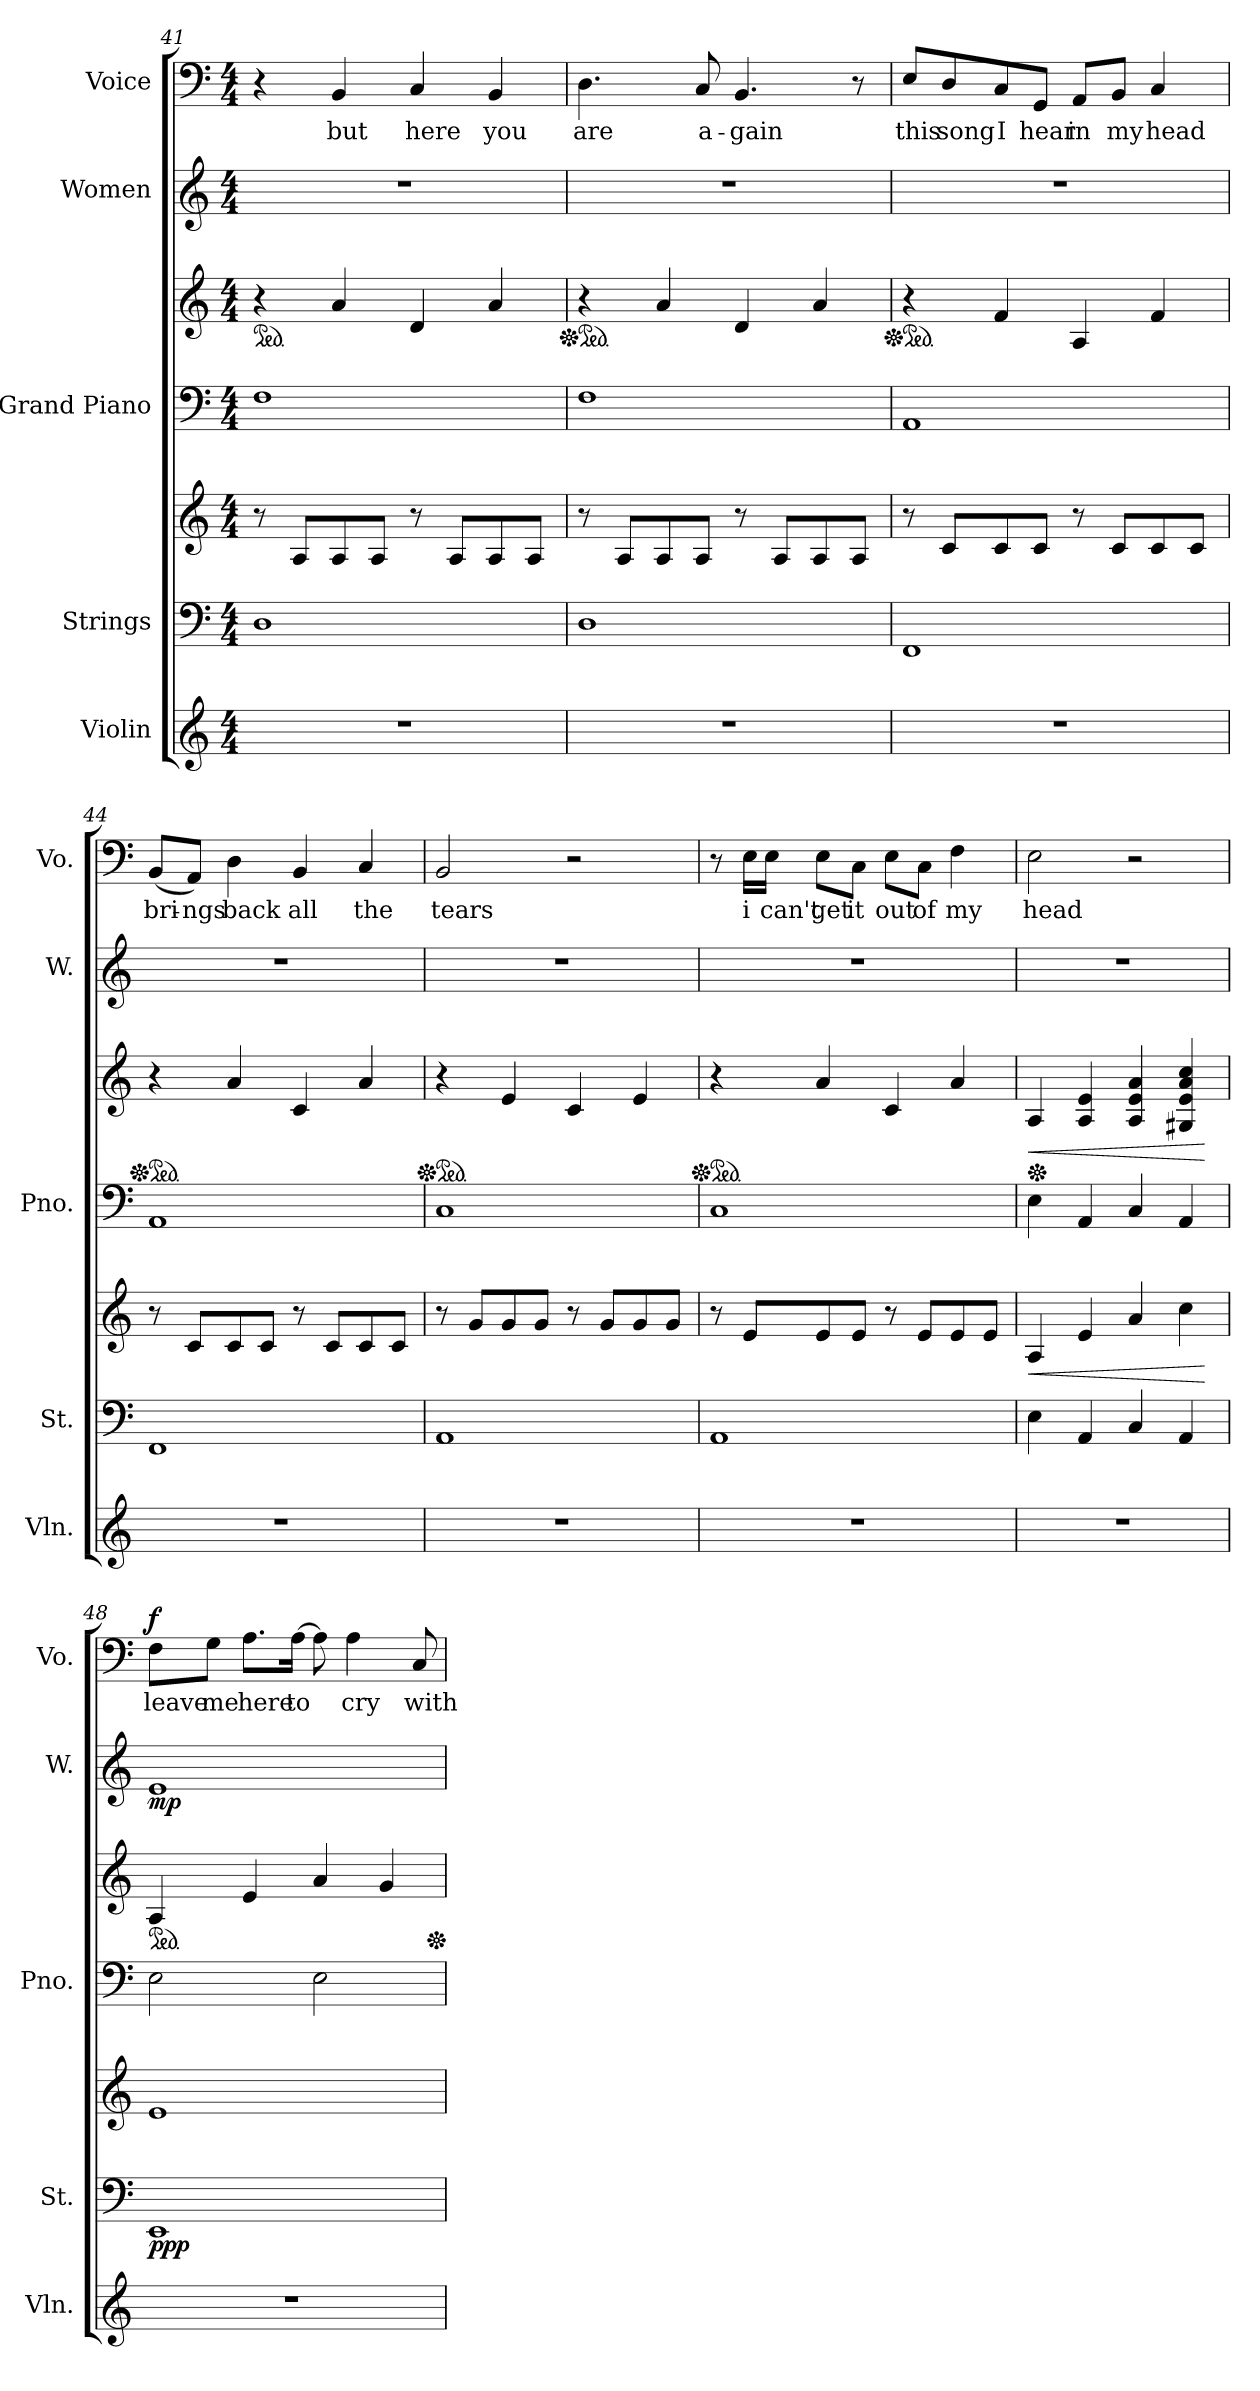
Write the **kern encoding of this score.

**kern	**kern	**kern	**dynam	**kern	**kern	**dynam	**kern	**dynam	**kern	**text	**dynam
*part5	*part4	*part4	*part4	*part3	*part3	*part3	*part2	*part2	*part1	*part1	*part1
*staff7	*staff6	*staff5	*staff5/6	*staff4	*staff3	*staff3/4	*staff2	*staff2	*staff1	*staff1	*staff1
*I"Violin	*I"Strings	*	*	*I"Grand Piano	*	*	*I"Women	*	*I"Voice	*	*
*I'Vln.	*I'St.	*	*	*I'Pno.	*	*	*I'W.	*	*I'Vo.	*	*
*clefG2	*clefF4	*clefG2	*	*clefF4	*clefG2	*	*clefG2	*	*clefF4	*	*
*k[]	*k[]	*k[]	*	*k[]	*k[]	*	*k[]	*	*k[]	*	*
*M4/4	*M4/4	*M4/4	*	*M4/4	*M4/4	*	*M4/4	*	*M4/4	*	*
*	*	*	*	*	*ped	*	*	*	*	*	*
=41	=41	=41	=41	=41	=41	=41	=41	=41	=41	=41	=41
1r	1D	8r	.	1F	4r	.	1r	.	4r	.	.
.	.	8A/L	.	.	.	.	.	.	.	.	.
!	!	!	!	!	!	!	!	!	!	!LO:LY:b	!
.	.	8A/	.	.	4a/	.	.	.	4BB/	but	.
.	.	8A/J	.	.	.	.	.	.	.	.	.
!	!	!	!	!	!	!	!	!	!	!LO:LY:b	!
.	.	8r	.	.	4d/	.	.	.	4C/	here	.
.	.	8A/L	.	.	.	.	.	.	.	.	.
!	!	!	!	!	!	!	!	!	!	!LO:LY:b	!
.	.	8A/	.	.	4a/	.	.	.	4BB/	you	.
.	.	8A/J	.	.	.	.	.	.	.	.	.
=42	=42	=42	=42	=42	=42	=42	=42	=42	=42	=42	=42
*	*	*	*	*	*Xped	*	*	*	*	*	*
*	*	*	*	*	*ped	*	*	*	*	*	*
!	!	!	!	!	!	!	!	!	!	!LO:LY:b	!
1r	1D	8r	.	1F	4r	.	1r	.	4.D\	are	.
.	.	8A/L	.	.	.	.	.	.	.	.	.
.	.	8A/	.	.	4a/	.	.	.	.	.	.
!	!	!	!	!	!	!	!	!	!	!LO:LY:b	!
.	.	8A/J	.	.	.	.	.	.	8C/	a-	.
!	!	!	!	!	!	!	!	!	!	!LO:LY:b	!
.	.	8r	.	.	4d/	.	.	.	4.BB/	-gain	.
.	.	8A/L	.	.	.	.	.	.	.	.	.
.	.	8A/	.	.	4a/	.	.	.	.	.	.
.	.	8A/J	.	.	.	.	.	.	8r	.	.
!!LO:PB:g=z
=43	=43	=43	=43	=43	=43	=43	=43	=43	=43	=43	=43
*	*	*	*	*	*Xped	*	*	*	*	*	*
*	*	*	*	*	*ped	*	*	*	*	*	*
!	!	!	!	!	!	!	!	!	!	!LO:LY:b	!
1r	1FF	8r	.	1AA	4r	.	1r	.	8E/L	this	.
!	!	!	!	!	!	!	!	!	!	!LO:LY:b	!
.	.	8c/L	.	.	.	.	.	.	8D/	song	.
!	!	!	!	!	!	!	!	!	!	!LO:LY:b	!
.	.	8c/	.	.	4f/	.	.	.	8C/	I	.
!	!	!	!	!	!	!	!	!	!	!LO:LY:b	!
.	.	8c/J	.	.	.	.	.	.	8GG/J	hear	.
!	!	!	!	!	!	!	!	!	!	!LO:LY:b	!
.	.	8r	.	.	4A/	.	.	.	8AA/L	in	.
!	!	!	!	!	!	!	!	!	!	!LO:LY:b	!
.	.	8c/L	.	.	.	.	.	.	8BB/J	my	.
!	!	!	!	!	!	!	!	!	!	!LO:LY:b	!
.	.	8c/	.	.	4f/	.	.	.	4C/	head	.
.	.	8c/J	.	.	.	.	.	.	.	.	.
=44	=44	=44	=44	=44	=44	=44	=44	=44	=44	=44	=44
*	*	*	*	*	*Xped	*	*	*	*	*	*
*	*	*	*	*	*ped	*	*	*	*	*	*
!	!	!	!	!	!	!	!	!	!	!LO:LY:b	!
1r	1FF	8r	.	1AA	4r	.	1r	.	(8BB/L	bri-	.
!	!	!	!	!	!	!	!	!	!	!LO:LY:b	!
.	.	8c/L	.	.	.	.	.	.	8AA/J)	-ngs	.
!	!	!	!	!	!	!	!	!	!	!LO:LY:b	!
.	.	8c/	.	.	4a/	.	.	.	4D\	back	.
.	.	8c/J	.	.	.	.	.	.	.	.	.
!	!	!	!	!	!	!	!	!	!	!LO:LY:b	!
.	.	8r	.	.	4c/	.	.	.	4BB/	all	.
.	.	8c/L	.	.	.	.	.	.	.	.	.
!	!	!	!	!	!	!	!	!	!	!LO:LY:b	!
.	.	8c/	.	.	4a/	.	.	.	4C/	the	.
.	.	8c/J	.	.	.	.	.	.	.	.	.
=45	=45	=45	=45	=45	=45	=45	=45	=45	=45	=45	=45
*	*	*	*	*	*Xped	*	*	*	*	*	*
*	*	*	*	*	*ped	*	*	*	*	*	*
!	!	!	!	!	!	!	!	!	!	!LO:LY:b	!
1r	1AA	8r	.	1C	4r	.	1r	.	2BB/	tears	.
.	.	8g/L	.	.	.	.	.	.	.	.	.
.	.	8g/	.	.	4e/	.	.	.	.	.	.
.	.	8g/J	.	.	.	.	.	.	.	.	.
.	.	8r	.	.	4c/	.	.	.	2r	.	.
.	.	8g/L	.	.	.	.	.	.	.	.	.
.	.	8g/	.	.	4e/	.	.	.	.	.	.
.	.	8g/J	.	.	.	.	.	.	.	.	.
!!LO:PB:g=z
=46	=46	=46	=46	=46	=46	=46	=46	=46	=46	=46	=46
*	*	*	*	*	*Xped	*	*	*	*	*	*
*	*	*	*	*	*ped	*	*	*	*	*	*
1r	1AA	8r	.	1C	4r	.	1r	.	8r	.	.
!	!	!	!	!	!	!	!	!	!	!LO:LY:b	!
.	.	8e/L	.	.	.	.	.	.	16E\LL	i	.
!	!	!	!	!	!	!	!	!	!	!LO:LY:b	!
.	.	.	.	.	.	.	.	.	16E\JJ	can't	.
!	!	!	!	!	!	!	!	!	!	!LO:LY:b	!
.	.	8e/	.	.	4a/	.	.	.	8E\L	get	.
!	!	!	!	!	!	!	!	!	!	!LO:LY:b	!
.	.	8e/J	.	.	.	.	.	.	8C\J	it	.
!	!	!	!	!	!	!	!	!	!	!LO:LY:b	!
.	.	8r	.	.	4c/	.	.	.	8E\L	out	.
!	!	!	!	!	!	!	!	!	!	!LO:LY:b	!
.	.	8e/L	.	.	.	.	.	.	8C\J	of	.
!	!	!	!	!	!	!	!	!	!	!LO:LY:b	!
.	.	8e/	.	.	4a/	.	.	.	4F\	my	.
.	.	8e/J	.	.	.	.	.	.	.	.	.
=47	=47	=47	=47	=47	=47	=47	=47	=47	=47	=47	=47
!	!	!	!LO:HP:b	!	!	!	!	!	!	!	!
*	*	*	*	*	*Xped	*	*	*	*	*	*
!	!	!	!	!	!	!LO:HP:b	!	!	!	!LO:LY:b	!
1r	4E\	4A/	<	4E\	4A/	<	1r	.	2E\	head	.
.	4AA/	4e/	.	4AA/	4A/ 4e/	.	.	.	.	.	.
.	4C/	4a/	.	4C/	4A/ 4e/ 4a/	.	.	.	2r	.	.
.	4AA/	4cc\	.	4AA/	4G#X/ 4e/ 4a/ 4cc/	.	.	.	.	.	.
.	.	.	[	.	.	[	.	.	.	.	.
=48	=48	=48	=48	=48	=48	=48	=48	=48	=48	=48	=48
*	*	*	*	*	*ped	*	*	*	*	*	*
!	!	!	!LO:DY:b=2	!	!	!	!	!	!	!LO:LY:b	!
!	!	!	!LO:DY:n=1:b	!	!	!	!	!	!	!	!
!	!	!	!LO:DY:n=2:b	!	!	!LO:DY:b=2	!	!	!	!	!
!	!	!	!	!	!	!LO:DY:n=1:b	!	!LO:DY:b	!	!	!LO:DY:b
1r	1EE	1e	p p p	2E\	4A/	mf mf	1e	mp	8F\L	leave	f
!	!	!	!	!	!	!	!	!	!	!LO:LY:b	!
.	.	.	.	.	.	.	.	.	8G\J	me	.
!	!	!	!	!	!	!	!	!	!	!LO:LY:b	!
.	.	.	.	.	4e/	.	.	.	8.A\L	here	.
!	!	!	!	!	!	!	!	!	!	!LO:LY:b	!
.	.	.	.	.	.	.	.	.	[16A\Jk	to	.
.	.	.	.	2E\	4a/	.	.	.	8A\]	.	.
!	!	!	!	!	!	!	!	!	!	!LO:LY:b	!
.	.	.	.	.	.	.	.	.	4A\	cry	.
.	.	.	.	.	4g/	.	.	.	.	.	.
!	!	!	!	!	!	!	!	!	!	!LO:LY:b	!
.	.	.	.	.	.	.	.	.	8C/	with	.
*	*	*	*	*	*Xped	*	*	*	*	*	*
=	=	=	=	=	=	=	=	=	=	=	=
*-	*-	*-	*-	*-	*-	*-	*-	*-	*-	*-	*-
